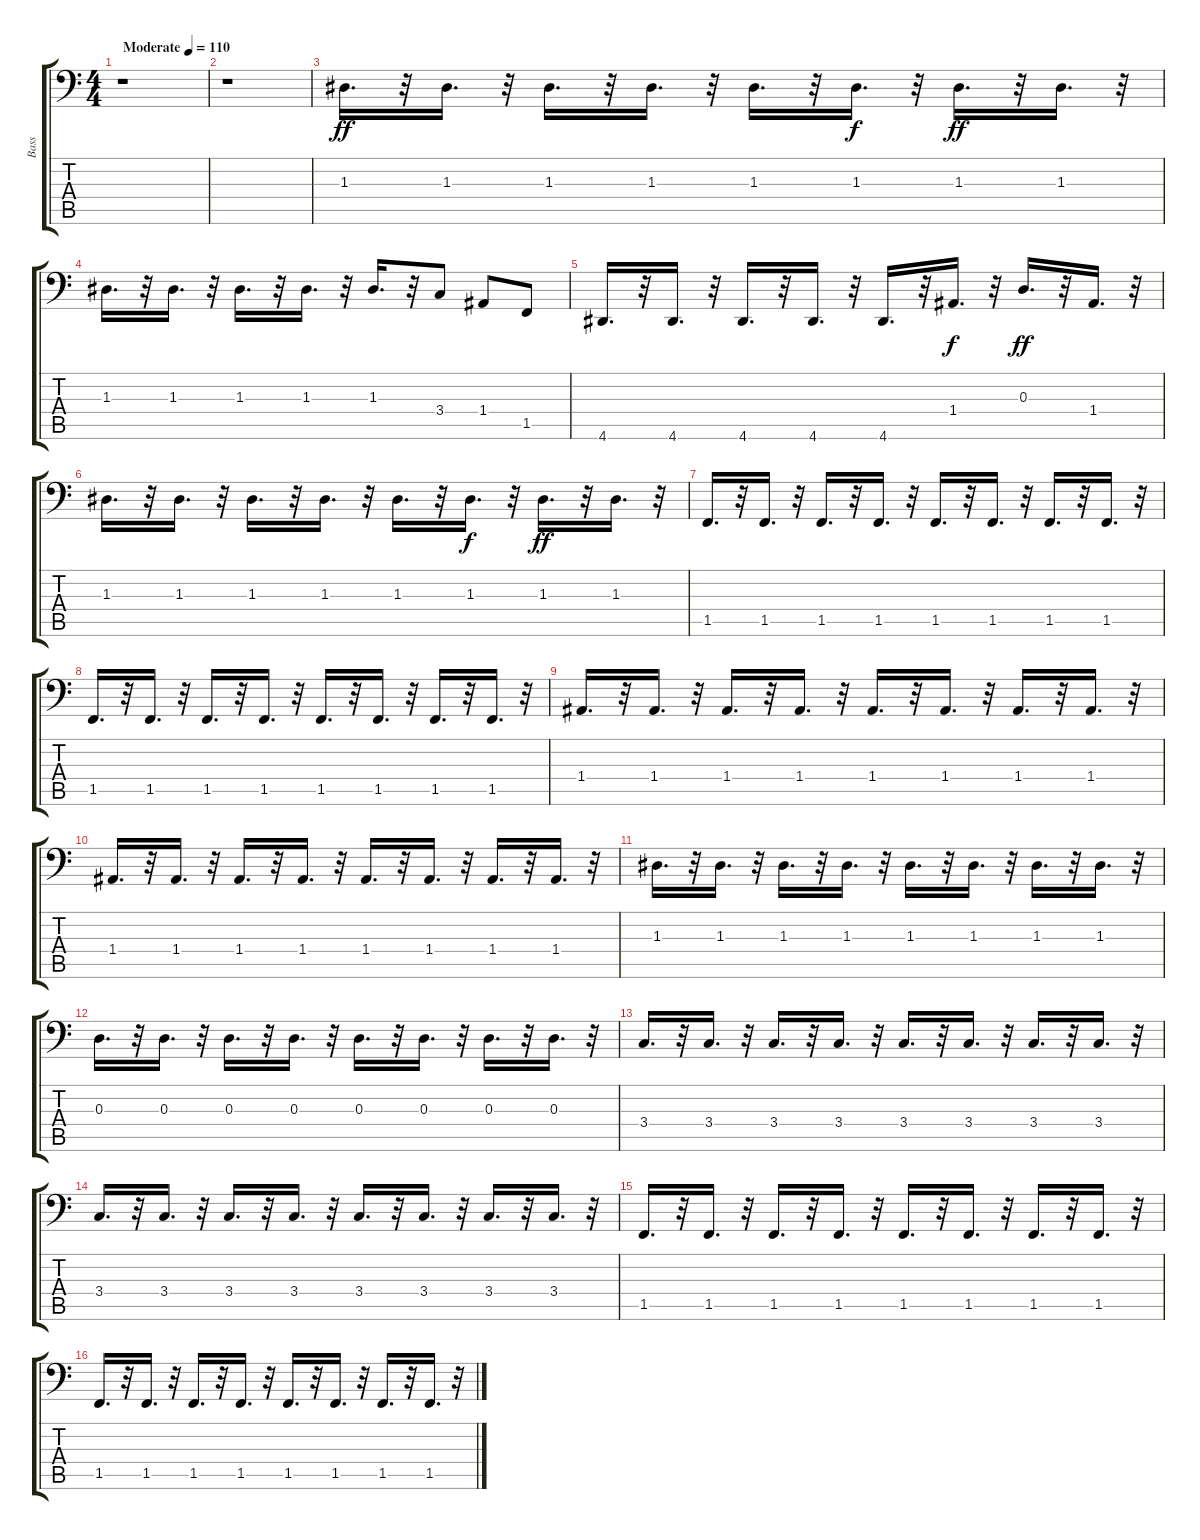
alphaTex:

\track ("Bass" "Bass") {instrument electricbassfinger}
\staff {score tabs}
\tuning (C3 G2 D2 A1 E1 B0) {hide}
\ts (4 4)
\tempo (110 "Moderate")
\clef f4
\ks c
r.1{dy ff instrument electricbassfinger} |
r.1 |
1.3.16{d} r.32 1.3.16{d} r.32 1.3.16{d} r.32 1.3.16{d} r.32 1.3.16{d} r.32 1.3.16{d dy f} r.32 1.3.16{d dy ff} r.32 1.3.16{d} r.32 |
1.3.16{d} r.32 1.3.16{d} r.32 1.3.16{d} r.32 1.3.16{d} r.32 1.3.16{d} r.32 3.4.8 1.4.8 1.5.8 |
4.6.16{d} r.32 4.6.16{d} r.32 4.6.16{d} r.32 4.6.16{d} r.32 4.6.16{d} r.32 1.4.16{d dy f} r.32 0.3.16{d dy ff} r.32 1.4.16{d} r.32 |
1.3.16{d} r.32 1.3.16{d} r.32 1.3.16{d} r.32 1.3.16{d} r.32 1.3.16{d} r.32 1.3.16{d dy f} r.32 1.3.16{d dy ff} r.32 1.3.16{d} r.32 |
1.5.16{d} r.32 1.5.16{d} r.32 1.5.16{d} r.32 1.5.16{d} r.32 1.5.16{d} r.32 1.5.16{d} r.32 1.5.16{d} r.32 1.5.16{d} r.32 |
1.5.16{d} r.32 1.5.16{d} r.32 1.5.16{d} r.32 1.5.16{d} r.32 1.5.16{d} r.32 1.5.16{d} r.32 1.5.16{d} r.32 1.5.16{d} r.32 |
1.4.16{d} r.32 1.4.16{d} r.32 1.4.16{d} r.32 1.4.16{d} r.32 1.4.16{d} r.32 1.4.16{d} r.32 1.4.16{d} r.32 1.4.16{d} r.32 |
1.4.16{d} r.32 1.4.16{d} r.32 1.4.16{d} r.32 1.4.16{d} r.32 1.4.16{d} r.32 1.4.16{d} r.32 1.4.16{d} r.32 1.4.16{d} r.32 |
1.3.16{d} r.32 1.3.16{d} r.32 1.3.16{d} r.32 1.3.16{d} r.32 1.3.16{d} r.32 1.3.16{d} r.32 1.3.16{d} r.32 1.3.16{d} r.32 |
0.3.16{d} r.32 0.3.16{d} r.32 0.3.16{d} r.32 0.3.16{d} r.32 0.3.16{d} r.32 0.3.16{d} r.32 0.3.16{d} r.32 0.3.16{d} r.32 |
3.4.16{d} r.32 3.4.16{d} r.32 3.4.16{d} r.32 3.4.16{d} r.32 3.4.16{d} r.32 3.4.16{d} r.32 3.4.16{d} r.32 3.4.16{d} r.32 |
3.4.16{d} r.32 3.4.16{d} r.32 3.4.16{d} r.32 3.4.16{d} r.32 3.4.16{d} r.32 3.4.16{d} r.32 3.4.16{d} r.32 3.4.16{d} r.32 |
1.5.16{d} r.32 1.5.16{d} r.32 1.5.16{d} r.32 1.5.16{d} r.32 1.5.16{d} r.32 1.5.16{d} r.32 1.5.16{d} r.32 1.5.16{d} r.32 |
1.5.16{d} r.32 1.5.16{d} r.32 1.5.16{d} r.32 1.5.16{d} r.32 1.5.16{d} r.32 1.5.16{d} r.32 1.5.16{d} r.32 1.5.16{d} r.32
